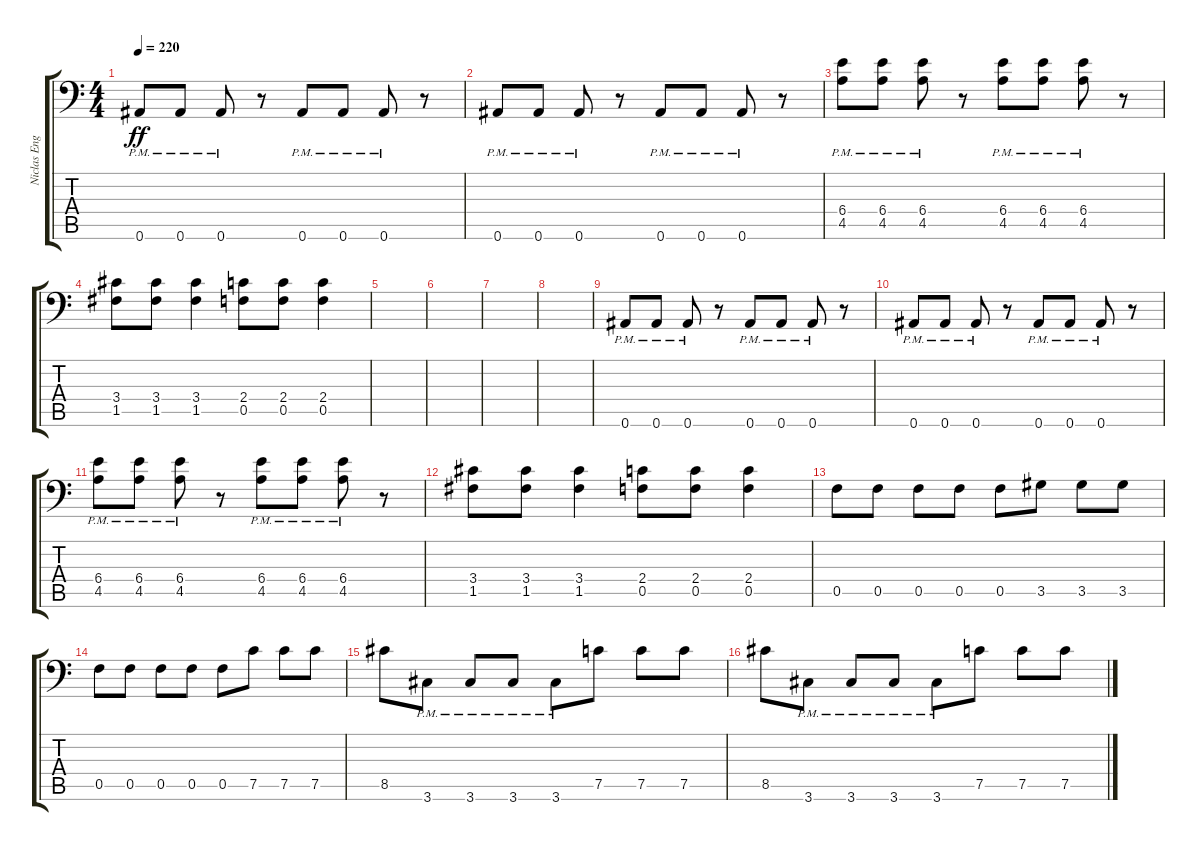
\track ("Niclas Engelin " "Niclas Eng") {instrument distortionguitar}
\staff {score tabs}
\tuning (C4 G3 Eb3 Bb2 F2 Bb1) {hide}
\ts (4 4)
\tempo 220
\clef f4
\ks c
0.6{pm}.8{dy ff} 0.6{pm}.8 0.6{pm}.8 r.8 0.6{pm}.8 0.6{pm}.8 0.6{pm}.8 r.8 |
0.6{pm}.8 0.6{pm}.8 0.6{pm}.8 r.8 0.6{pm}.8 0.6{pm}.8 0.6{pm}.8 r.8 |
(6.4{pm} 4.5{pm}).8 (6.4{pm} 4.5{pm}).8 (6.4{pm} 4.5{pm}).8 r.8 (6.4{pm} 4.5{pm}).8 (6.4{pm} 4.5{pm}).8 (6.4{pm} 4.5{pm}).8 r.8 |
(3.4 1.5).8 (3.4 1.5).8 (3.4 1.5).4 (2.4 0.5).8 (2.4 0.5).8 (2.4 0.5).4 |
|
|
|
|
0.6{pm}.8 0.6{pm}.8 0.6{pm}.8 r.8 0.6{pm}.8 0.6{pm}.8 0.6{pm}.8 r.8 |
0.6{pm}.8 0.6{pm}.8 0.6{pm}.8 r.8 0.6{pm}.8 0.6{pm}.8 0.6{pm}.8 r.8 |
(6.4{pm} 4.5{pm}).8 (6.4{pm} 4.5{pm}).8 (6.4{pm} 4.5{pm}).8 r.8 (6.4{pm} 4.5{pm}).8 (6.4{pm} 4.5{pm}).8 (6.4{pm} 4.5{pm}).8 r.8 |
(3.4 1.5).8 (3.4 1.5).8 (3.4 1.5).4 (2.4 0.5).8 (2.4 0.5).8 (2.4 0.5).4 |
0.5.8 0.5.8 0.5.8 0.5.8 0.5.8 3.5.8 3.5.8 3.5.8 |
0.5.8 0.5.8 0.5.8 0.5.8 0.5.8 7.5.8 7.5.8 7.5.8 |
8.5.8 3.6{pm}.8 3.6{pm}.8 3.6{pm}.8 3.6{pm}.8 7.5.8 7.5.8 7.5.8 |
8.5.8 3.6{pm}.8 3.6{pm}.8 3.6{pm}.8 3.6{pm}.8 7.5.8 7.5.8 7.5.8
